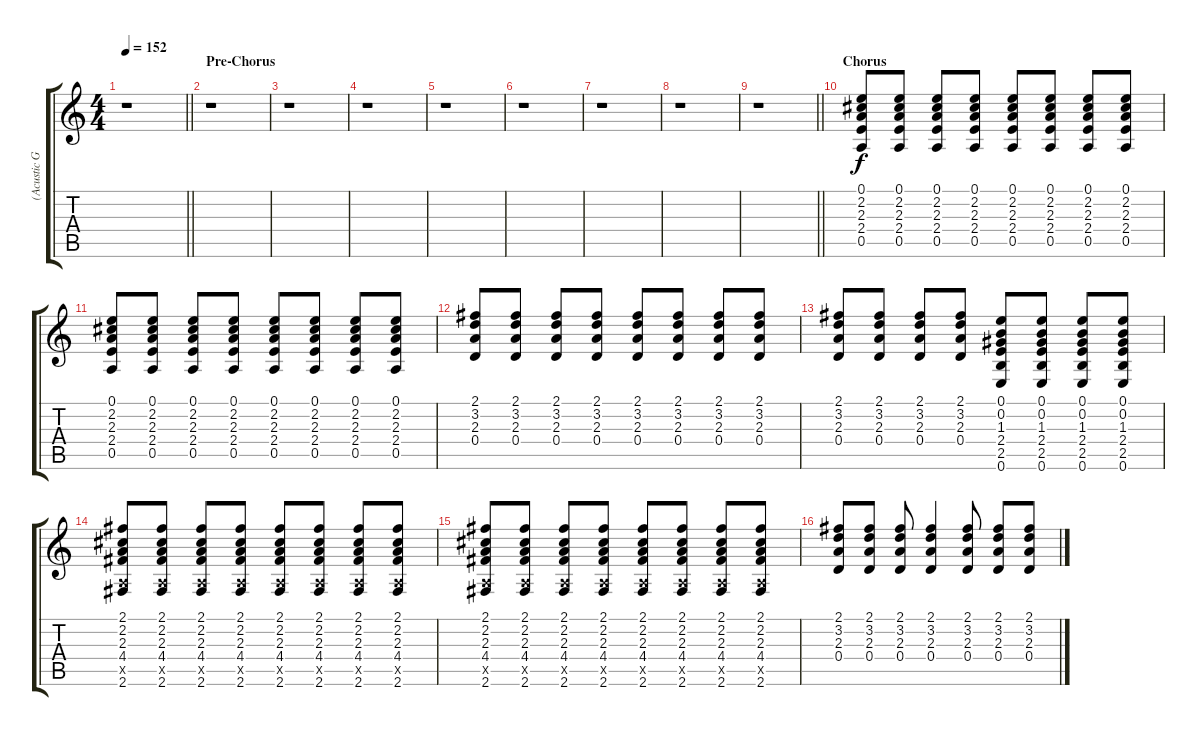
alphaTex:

\track ("(Acustic Guitar)" "(Acustic G") {instrument acousticguitarsteel}
\staff {score tabs}
\tuning (E4 B3 G3 D3 A2 E2) {hide}
\ts (4 4)
\tempo 152
\clef g2
\barLineRight lightlight
\ks c
r.1{dy f} |
\section ("" "Pre-Chorus")
r.1 |
r.1 |
r.1 |
r.1 |
r.1 |
r.1 |
r.1 |
\barLineRight lightlight
r.1 |
\section ("" "Chorus")
(0.1 2.2 2.3 2.4 0.5).8 (0.1 2.2 2.3 2.4 0.5).8 (0.1 2.2 2.3 2.4 0.5).8 (0.1 2.2 2.3 2.4 0.5).8 (0.1 2.2 2.3 2.4 0.5).8 (0.1 2.2 2.3 2.4 0.5).8 (0.1 2.2 2.3 2.4 0.5).8 (0.1 2.2 2.3 2.4 0.5).8 |
(0.1 2.2 2.3 2.4 0.5).8 (0.1 2.2 2.3 2.4 0.5).8 (0.1 2.2 2.3 2.4 0.5).8 (0.1 2.2 2.3 2.4 0.5).8 (0.1 2.2 2.3 2.4 0.5).8 (0.1 2.2 2.3 2.4 0.5).8 (0.1 2.2 2.3 2.4 0.5).8 (0.1 2.2 2.3 2.4 0.5).8 |
(2.1 3.2 2.3 0.4).8 (2.1 3.2 2.3 0.4).8 (2.1 3.2 2.3 0.4).8 (2.1 3.2 2.3 0.4).8 (2.1 3.2 2.3 0.4).8 (2.1 3.2 2.3 0.4).8 (2.1 3.2 2.3 0.4).8 (2.1 3.2 2.3 0.4).8 |
(2.1 3.2 2.3 0.4).8 (2.1 3.2 2.3 0.4).8 (2.1 3.2 2.3 0.4).8 (2.1 3.2 2.3 0.4).8 (0.1 0.2 1.3 2.4 2.5 0.6).8 (0.1 0.2 1.3 2.4 2.5 0.6).8 (0.1 0.2 1.3 2.4 2.5 0.6).8 (0.1 0.2 1.3 2.4 2.5 0.6).8 |
(2.1 2.2 2.3 4.4 0.5{x} 2.6).8 (2.1 2.2 2.3 4.4 0.5{x} 2.6).8 (2.1 2.2 2.3 4.4 0.5{x} 2.6).8 (2.1 2.2 2.3 4.4 0.5{x} 2.6).8 (2.1 2.2 2.3 4.4 0.5{x} 2.6).8 (2.1 2.2 2.3 4.4 0.5{x} 2.6).8 (2.1 2.2 2.3 4.4 0.5{x} 2.6).8 (2.1 2.2 2.3 4.4 0.5{x} 2.6).8 |
(2.1 2.2 2.3 4.4 0.5{x} 2.6).8 (2.1 2.2 2.3 4.4 0.5{x} 2.6).8 (2.1 2.2 2.3 4.4 0.5{x} 2.6).8 (2.1 2.2 2.3 4.4 0.5{x} 2.6).8 (2.1 2.2 2.3 4.4 0.5{x} 2.6).8 (2.1 2.2 2.3 4.4 0.5{x} 2.6).8 (2.1 2.2 2.3 4.4 0.5{x} 2.6).8 (2.1 2.2 2.3 4.4 0.5{x} 2.6).8 |
(2.1 3.2 2.3 0.4).8 (2.1 3.2 2.3 0.4).8 (2.1 3.2 2.3 0.4).8 (2.1 3.2 2.3 0.4).4 (2.1 3.2 2.3 0.4).8 (2.1 3.2 2.3 0.4).8 (2.1 3.2 2.3 0.4).8
